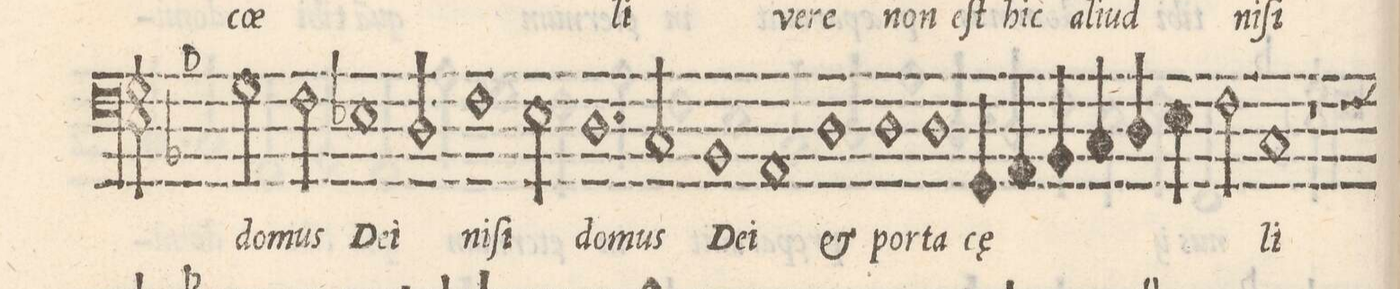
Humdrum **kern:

**kern	**text
*I"BASSVS	*
*clefF4	*
*k[b-]	*
*met(C|)	*
*M2/1	*
2G\	do-
2F\	-mus
=47-	=47-
1E-X	De-
2D/	-i
1F\	ni-
=48-	=48-
2Eny\	-ſi
1.D	do-
=49-	=49-
2C/	-mus
1BB-	De-
=50-	=50-
1AA	-i
1D	et
=51-	=51-
1D	por-
1D	-ta
=52-	=52-
4GG/	cę-
4AA/	.
4BB-/	.
4C/	.
4D/	.
4E\	.
2F\	.
=53-	=53-
1C	-li
1r	.
*custos:F	*
=54-	=54-
*-	*-
